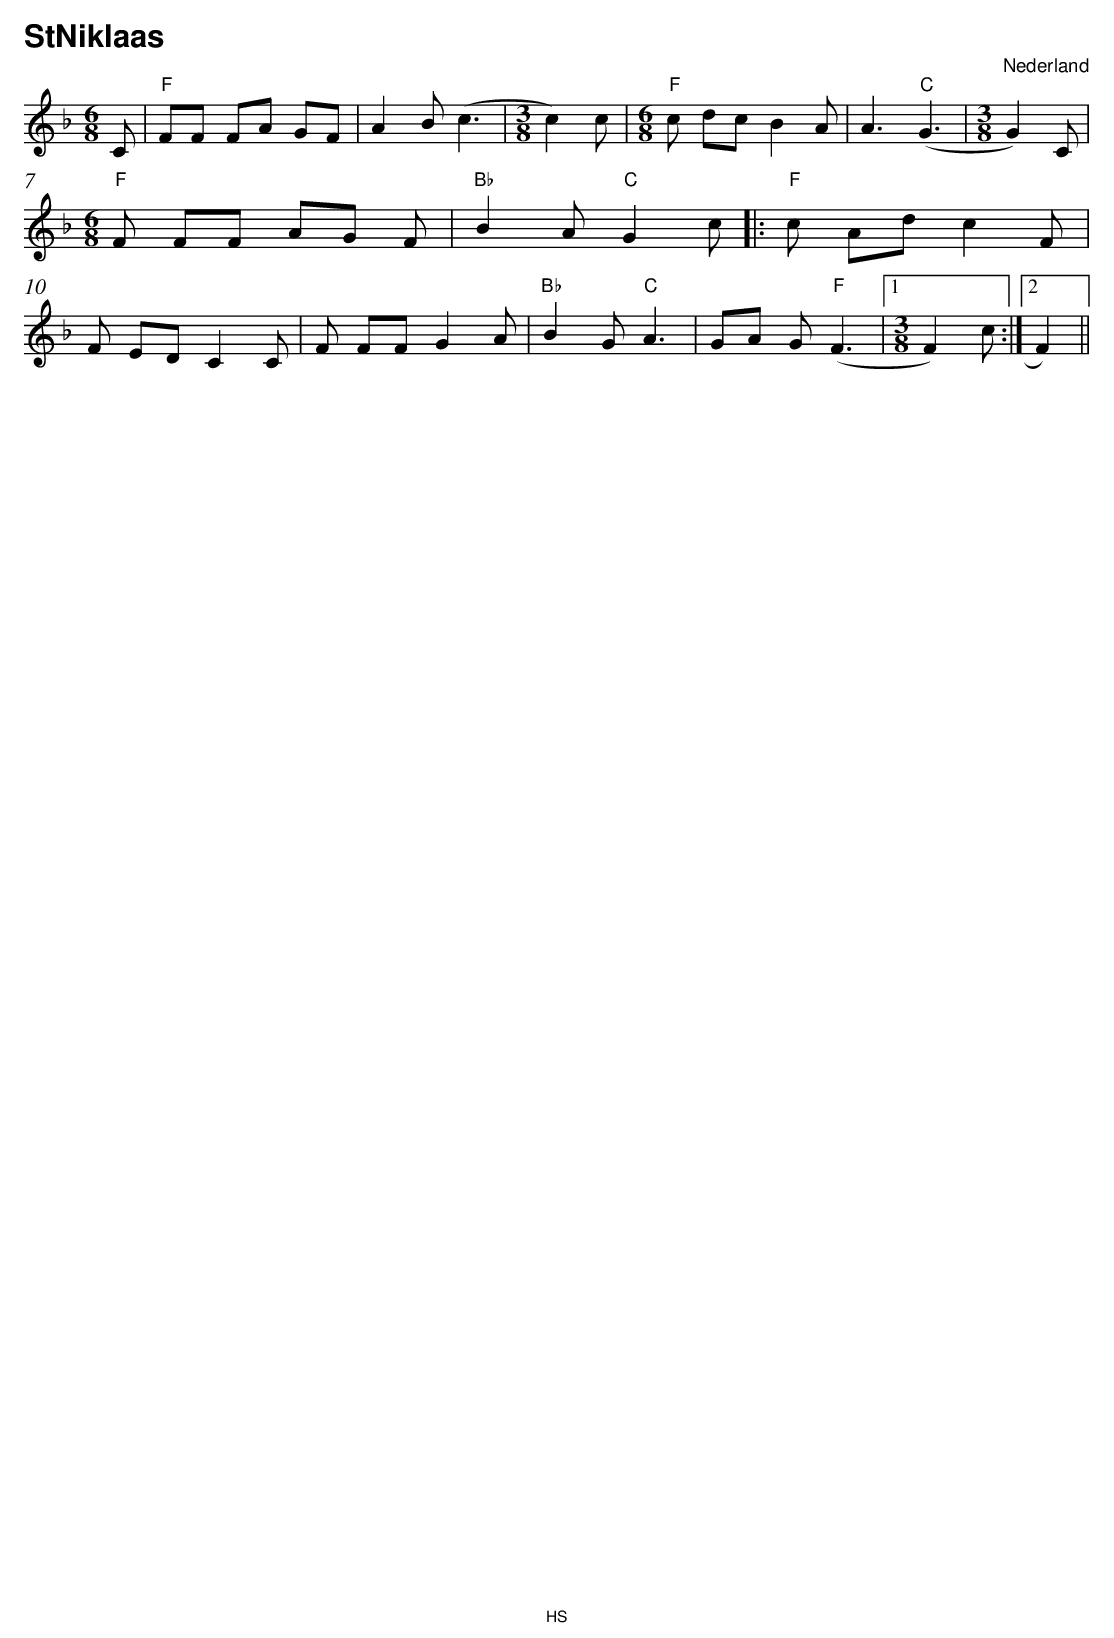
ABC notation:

X:1
T:StNiklaas
O:Nederland
M:6/8
L:1/8
Q:1/4=174
K:F
V:1
C |"F" FF FA GF |A2 B(c3 |\
[M:3/8]\
c2) c|\
[M:6/8]\
"F" c dc B2 A|A3 "C" (G3 |\
[M:3/8]\
G2) C|\
[M:6/8]\
"F" F FF AG F|"Bb" B2 A"C" G2 c |:"F" c Ad c2 F|F ED C2 C|\
F FF G2 A|"Bb" B2 G"C" A3 |GA G"F" (F3 |1\
[M:3/8] F2) c:|2 F2) ||
